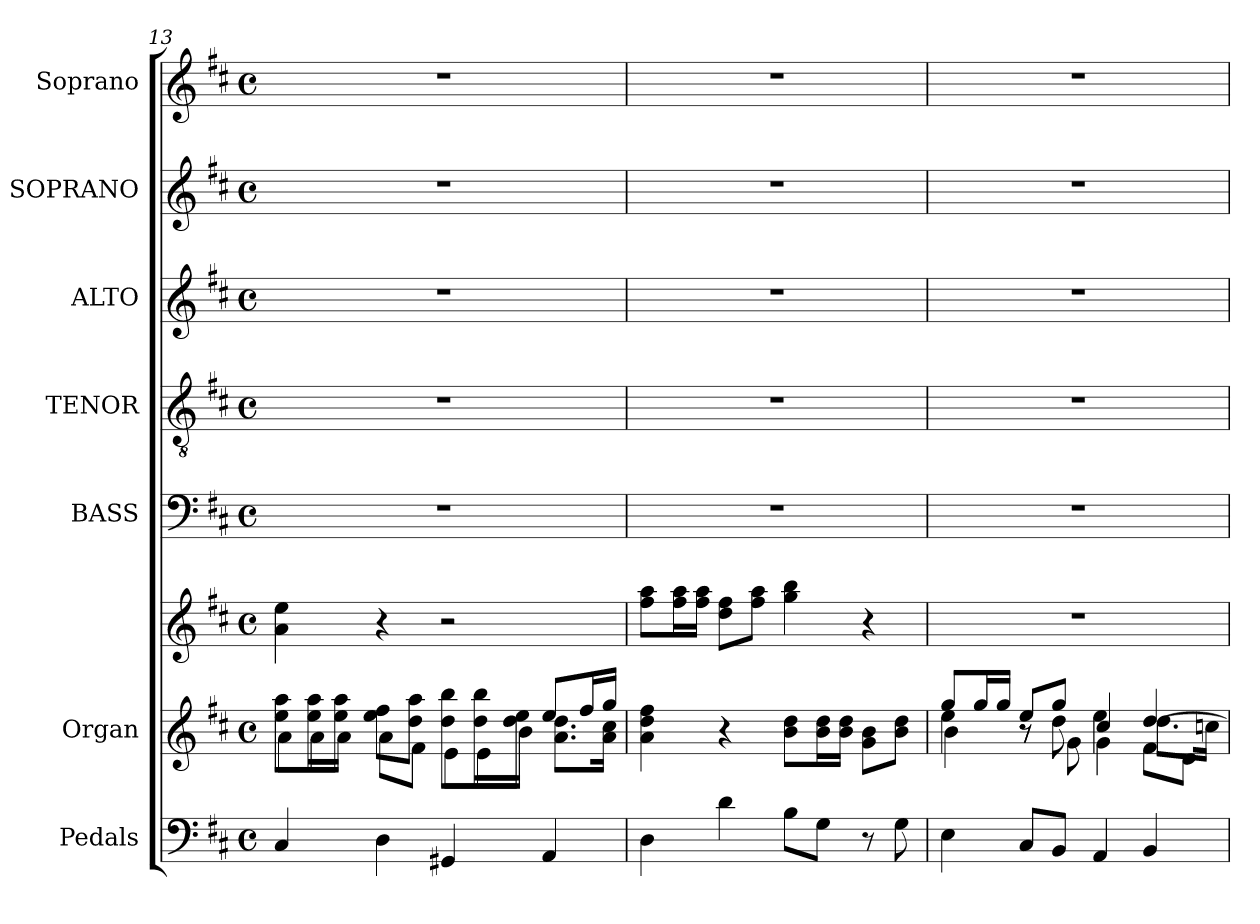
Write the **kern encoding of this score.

**kern	**kern	**kern	**kern	**kern	**kern	**kern	**kern
*part7	*part6	*part6	*part5	*part4	*part3	*part2	*part1
*staff8	*staff7	*staff6	*staff5	*staff4	*staff3	*staff2	*staff1
*I"Pedals	*I"Organ	*	*I"BASS	*I"TENOR	*I"ALTO	*I"SOPRANO	*I"Soprano
*I'Ped.	*I'Org.	*	*I'B.	*I'T.	*I'A.	*I'S.	*I'S.
*clefF4	*clefG2	*clefG2	*clefF4	*clefGv2	*clefG2	*clefG2	*clefG2
*	*	*	*	*ITrd7c12	*	*	*
*k[f#c#]	*k[f#c#]	*k[f#c#]	*k[f#c#]	*k[f#c#]	*k[f#c#]	*k[f#c#]	*k[f#c#]
*D:	*D:	*D:	*D:	*D:	*D:	*D:	*D:
*M4/4	*M4/4	*M4/4	*M4/4	*M4/4	*M4/4	*M4/4	*M4/4
*met(c)	*met(c)	*met(c)	*met(c)	*met(c)	*met(c)	*met(c)	*met(c)
=13	=13	=13	=13	=13	=13	=13	=13
*	*^	*	*	*	*	*	*
4C#i/	8eei\ 8aaiL	8ai\L	4ai\ 4eei	1r	1r	1r	1r	1r
.	16eei\ 16aaiL	16ai\L	.	.	.	.	.	.
.	16eei\ 16aaiJJ	16ai\JJ	.	.	.	.	.	.
4Di\	8eei\ 8ff#iL	8ai\L	4r	.	.	.	.	.
.	8ddi\ 8aaiJ	8f#i\J	.	.	.	.	.	.
4GG#Xi/	8ddi\ 8bbiL	8ei\L	2r	.	.	.	.	.
.	16ddi\ 16bbiL	16ei\L	.	.	.	.	.	.
.	16ddi\ 16eeiJJ	16bi\JJ	.	.	.	.	.	.
4AAi/	8eei/L	8.ai\ 8.ddiL	.	.	.	.	.	.
.	16ff#i/L	.	.	.	.	.	.	.
.	16ggi/JJ	16ai\ 16cc#iJk	.	.	.	.	.	.
*	*v	*v	*	*	*	*	*	*
!!LO:LB:g=z
=14	=14	=14	=14	=14	=14	=14	=14
4Di\	4ai\ 4ddi 4ff#i	8ff#i\ 8aaiL	1r	1r	1r	1r	1r
.	.	16ff#i\ 16aaiL	.	.	.	.	.
.	.	16ff#i\ 16aaiJJ	.	.	.	.	.
4di\	4r	8ddi\ 8ff#iL	.	.	.	.	.
.	.	8ff#i\ 8aaiJ	.	.	.	.	.
8Bi\L	8bi\ 8ddiL	4ggi\ 4bbi	.	.	.	.	.
8Gi\J	16bi\ 16ddiL	.	.	.	.	.	.
.	16bi\ 16ddiJJ	.	.	.	.	.	.
8r	8gi\ 8biL	4r	.	.	.	.	.
8Gi\	8bi\ 8ddiJ	.	.	.	.	.	.
=15	=15	=15	=15	=15	=15	=15	=15
*	*^	*	*	*	*	*	*
*	*	*^	*	*	*	*	*	*
4Ei\	8ggi/L	4eei\	4bi\	1r	1r	1r	1r	1r	1r
.	16ggi/L	.	.	.	.	.	.	.	.
.	16ggi/JJ	.	.	.	.	.	.	.	.
8C#i/L	8eei/L	8r	8r	.	.	.	.	.	.
8BBi/J	8ggi/J	8ddi\	8gi\	.	.	.	.	.	.
4AAi/	4eei\	4cc#i/	4gi\	.	.	.	.	.	.
4BBi/	[4ddi/	8.ddi\L	8f#i\L	.	.	.	.	.	.
.	.	.	8di\J	.	.	.	.	.	.
.	.	16ccni\Jk	.	.	.	.	.	.	.
*	*v	*v	*v	*	*	*	*	*	*
=	=	=	=	=	=	=	=
*-	*-	*-	*-	*-	*-	*-	*-
